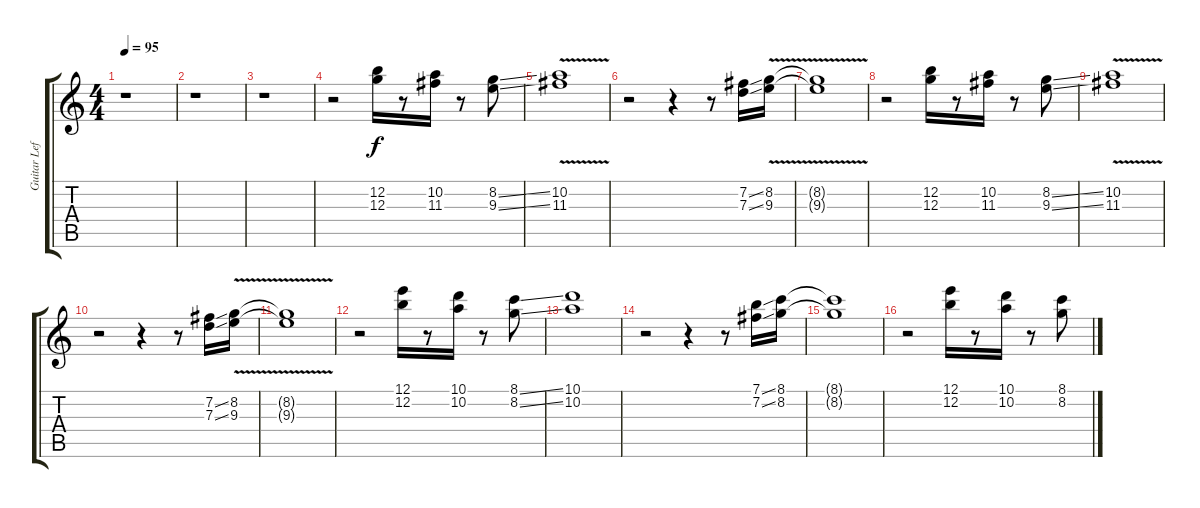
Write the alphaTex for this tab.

\track ("Guitar Left" "Guitar Lef") {instrument electricguitarjazz}
\staff {score tabs}
\tuning (E4 B3 G3 D3 A2 E2) {hide}
\ts (4 4)
\tempo 95
\clef g2
\ks c
r.1{dy f} |
r.1 |
r.1 |
r.2 (12.2 12.3).16 r.8 (10.2 11.3).16 r.8 (8.2{ss} 9.3{ss}).8 |
(10.2 11.3{v}).1 |
r.2 r.4 r.8 (7.2{ss} 7.3{ss}).16 (8.2 9.3{v}).16 |
(8.2{t} 9.3{t}).1 |
r.2 (12.2 12.3).16 r.8 (10.2 11.3).16 r.8 (8.2{ss} 9.3{ss}).8 |
(10.2 11.3{v}).1 |
r.2 r.4 r.8 (7.2{ss} 7.3{ss}).16 (8.2 9.3{v}).16 |
(8.2{t} 9.3{t}).1 |
r.2 (12.1 12.2).16 r.8 (10.1 10.2).16 r.8 (8.1{ss} 8.2{ss}).8 |
(10.1 10.2).1 |
r.2 r.4 r.8 (7.1{ss} 7.2{ss}).16 (8.1 8.2).16 |
(8.1{t} 8.2{t}).1 |
r.2 (12.1 12.2).16 r.8 (10.1 10.2).16 r.8 (8.1{ss} 8.2{ss}).8
